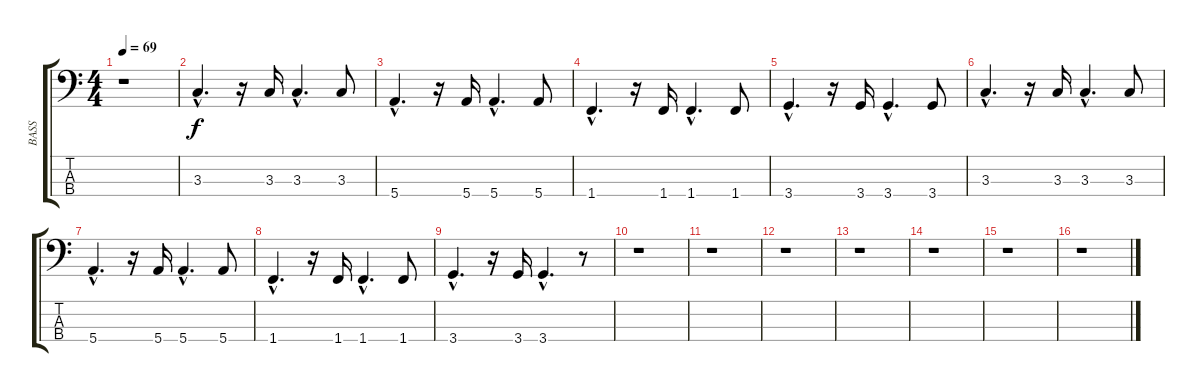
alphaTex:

\track ("BASS" "BASS") {instrument electricbassfinger}
\staff {score tabs}
\tuning (G2 D2 A1 E1) {hide}
\ts (4 4)
\tempo 69
\clef f4
\ks c
r.1{dy f instrument electricbassfinger} |
3.3{hac}.4{d} r.16 3.3.16 3.3{hac}.4{d} 3.3.8 |
5.4{hac}.4{d} r.16 5.4.16 5.4{hac}.4{d} 5.4.8 |
1.4{hac}.4{d} r.16 1.4.16 1.4{hac}.4{d} 1.4.8 |
3.4{hac}.4{d} r.16 3.4.16 3.4{hac}.4{d} 3.4.8 |
3.3{hac}.4{d} r.16 3.3.16 3.3{hac}.4{d} 3.3.8 |
5.4{hac}.4{d} r.16 5.4.16 5.4{hac}.4{d} 5.4.8 |
1.4{hac}.4{d} r.16 1.4.16 1.4{hac}.4{d} 1.4.8 |
3.4{hac}.4{d} r.16 3.4.16 3.4{hac}.4{d} r.8 |
r.1 |
r.1 |
r.1 |
r.1 |
r.1 |
r.1 |
r.1
